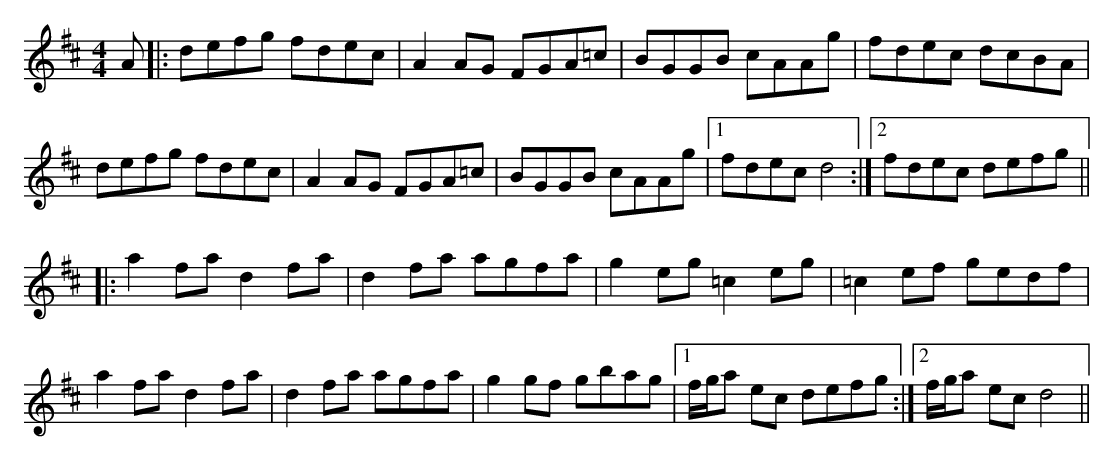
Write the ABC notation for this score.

X:1
M:4/4
K:D
A|:defg fdec|A2AG FGA=c|BGGB cAAg|fdec dcBA|
defg fdec|A2AG FGA=c|BGGB cAAg|1 fdec d4:|2 fdec defg||
|:a2fa d2fa|d2fa agfa|g2eg =c2eg|=c2ef gedf|
a2fa d2fa|d2fa agfa|g2gf gbag|1 f/g/a ec defg:|2 f/g/a ec d4||
